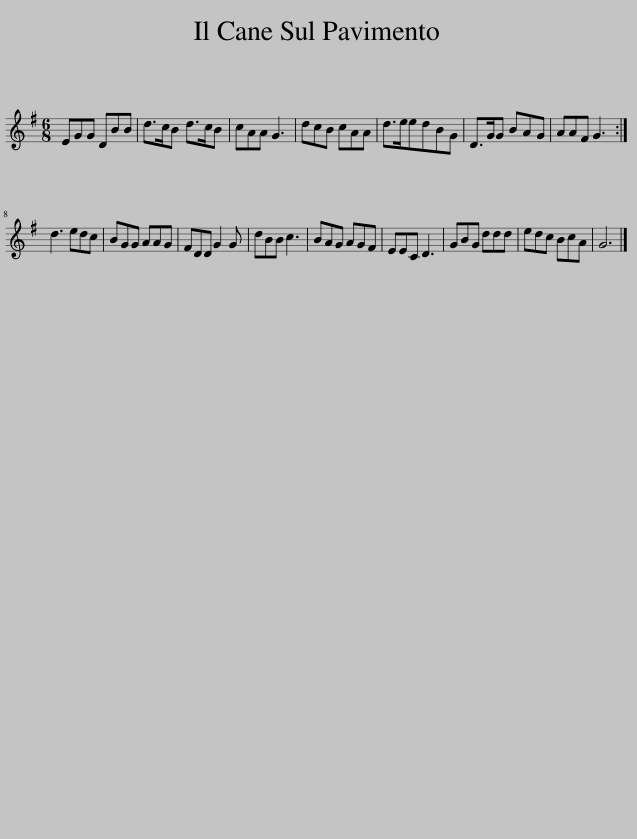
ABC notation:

X:1
L:1/8
M:6/8
I:linebreak $
K:G
V:1 treble
V:1
 EGG DBB | d>cB d>cB | cAA G3 | dcB cAA | d>eedBG | %5
 D>GG BAG | AAF G3 :|$ d3 edc | BGG AAG | FDD G2 G | %10
 dBB c3 | BAG AGF | EEC D3 | GBG ddd | edc BcA | %15
 G6 |] %16
